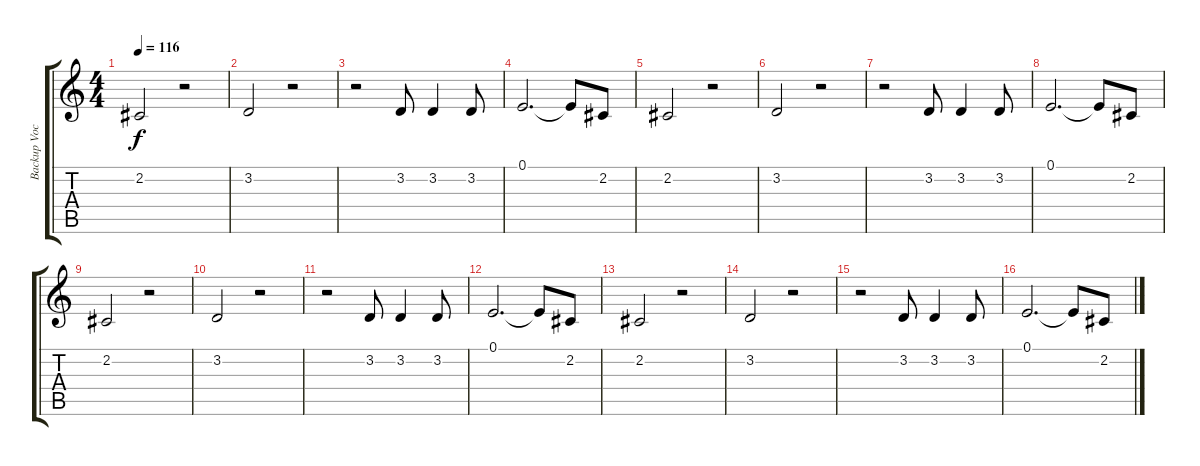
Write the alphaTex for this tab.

\track ("Backup Vocals" "Backup Voc") {instrument altosax}
\staff {score tabs}
\tuning (E4 B3 G3 D3 A2 E2) {hide}
\ts (4 4)
\tempo 116
\clef g2
\ks c
2.2.2{dy f} r.2 |
3.2.2 r.2 |
r.2 3.2.8 3.2.4 3.2.8 |
0.1.2{d} 0.1{t}.8 2.2.8 |
2.2.2 r.2 |
3.2.2 r.2 |
r.2 3.2.8 3.2.4 3.2.8 |
0.1.2{d} 0.1{t}.8 2.2.8 |
2.2.2 r.2 |
3.2.2 r.2 |
r.2 3.2.8 3.2.4 3.2.8 |
0.1.2{d} 0.1{t}.8 2.2.8 |
2.2.2 r.2 |
3.2.2 r.2 |
r.2 3.2.8 3.2.4 3.2.8 |
0.1.2{d} 0.1{t}.8 2.2.8
